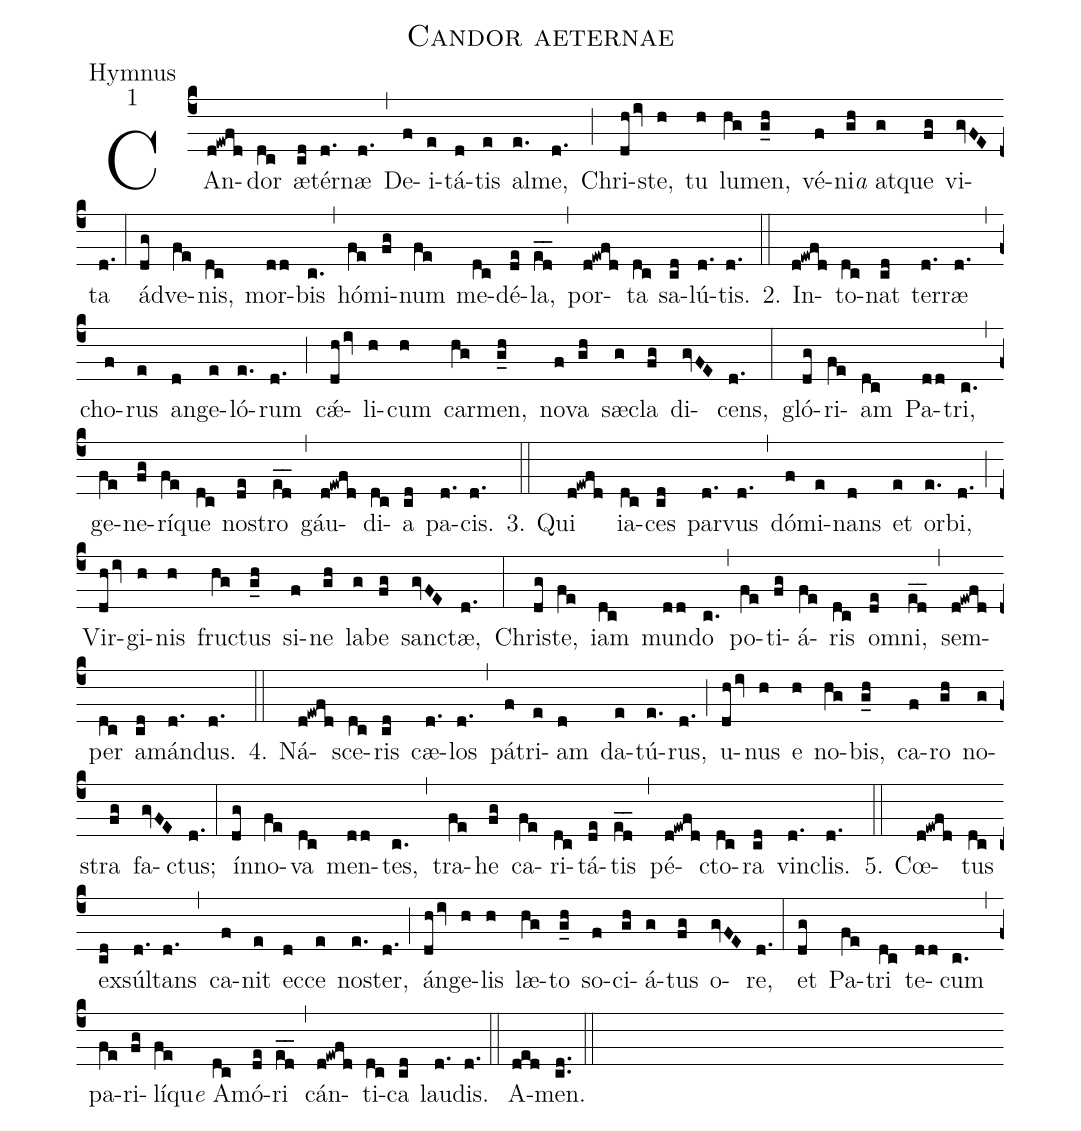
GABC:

name:Candor aeternae;
office-part:Hymnus;
mode:1;
%%
(c4)
CAn(d!ewfd)dor(dc) æ(cd)tér(d.)næ(d.) (,)
De(f)i(e)tá(d)tis(e) al(e.)me,(d.) (;)
Chri(dh/iv)ste,(h) tu(h) lu(hg)men,(g_h) vé(f)ni(gh)<i>a</i> {a}t(g)que(fg) vi(gvFE)ta(d.) (:)
ád(dg)ve(fe)nis,(dc) mor(dd)bis(c.) (,)
hó(fe)mi(fg)num(fe) me(dc)dé(de)la,(ed__) (,)
por(d!ewfd)ta(dc) sa(cd)lú(d.)tis.(d.) (::)

2. In(d!ewfd)to(dc)nat(cd) ter(d.)ræ(d.) (,)
cho(f)rus(e) an(d)ge(e)ló(e.)rum(d.) (;)
cǽ(dh/iv)li(h)cum(h) car(hg)men,(g_h) no(f)va(gh) sæ(g)cla(fg) di(gvFE)cens,(d.) (:)
gló(dg)ri(fe)am(dc) Pa(dd)tri,(c.) (,)
ge(fe)ne(fg)rí(fe)que(dc) no(de)stro(ed__) (,)
gáu(d!ewfd)di(dc)a(cd) pa(d.)cis.(d.) (::)

3. Qui(d!ewfd) ia(dc)ces(cd) par(d.)vus(d.) (,)
dó(f)mi(e)nans(d) et(e) or(e.)bi,(d.) (;)
Vir(dh/iv)gi(h)nis(h) fru(hg)ctus(g_h) si(f)ne(gh) la(g)be(fg) san(gvFE)ctæ,(d.) (:)
Chri(dg)ste,(fe) iam(dc) mun(dd)do(c.) (,)
po(fe)ti(fg)á(fe)ris(dc) om(de)ni,(ed__) (,)
sem(d!ewfd)per(dc) a(cd)mán(d.)dus.(d.) (::)

4. Ná(d!ewfd)sce(dc)ris(cd) cæ(d.)los(d.) (,)
pá(f)tri(e)am(d) da(e)tú(e.)rus,(d.) (;)
u(dh/iv)nus(h) e(h) no(hg)bis,(g_h) ca(f)ro(gh) no(g)stra(fg) fa(gvFE)ctus;(d.) (:)
ín(dg)no(fe)va(dc) men(dd)tes,(c.) (,)
tra(fe)he(fg) ca(fe)ri(dc)tá(de)tis(ed__) (,)
pé(d!ewfd)cto(dc)ra(cd) vin(d.)clis.(d.) (::)

5. Cœ(d!ewfd)tus(dc) ex(cd)súl(d.)tans(d.) (,)
ca(f)nit(e) ec(d)ce(e) no(e.)ster,(d.) (;)
án(dh/iv)ge(h)lis(h) læ(hg)to(g_h) so(f)ci(gh)á(g)tus(fg) o(gvFE)re,(d.) (:)
et(dg) Pa(fe)tri(dc) te(dd)cum(c.) (,)
pa(fe)ri(fg)lí(fe)qu<i>e</i> {A}(dc)mó(de)ri(ed__) (,)
cán(d!ewfd)ti(dc)ca(cd) lau(d.)dis.(d.) (::)

A(ded)men.(cd..) (::)
